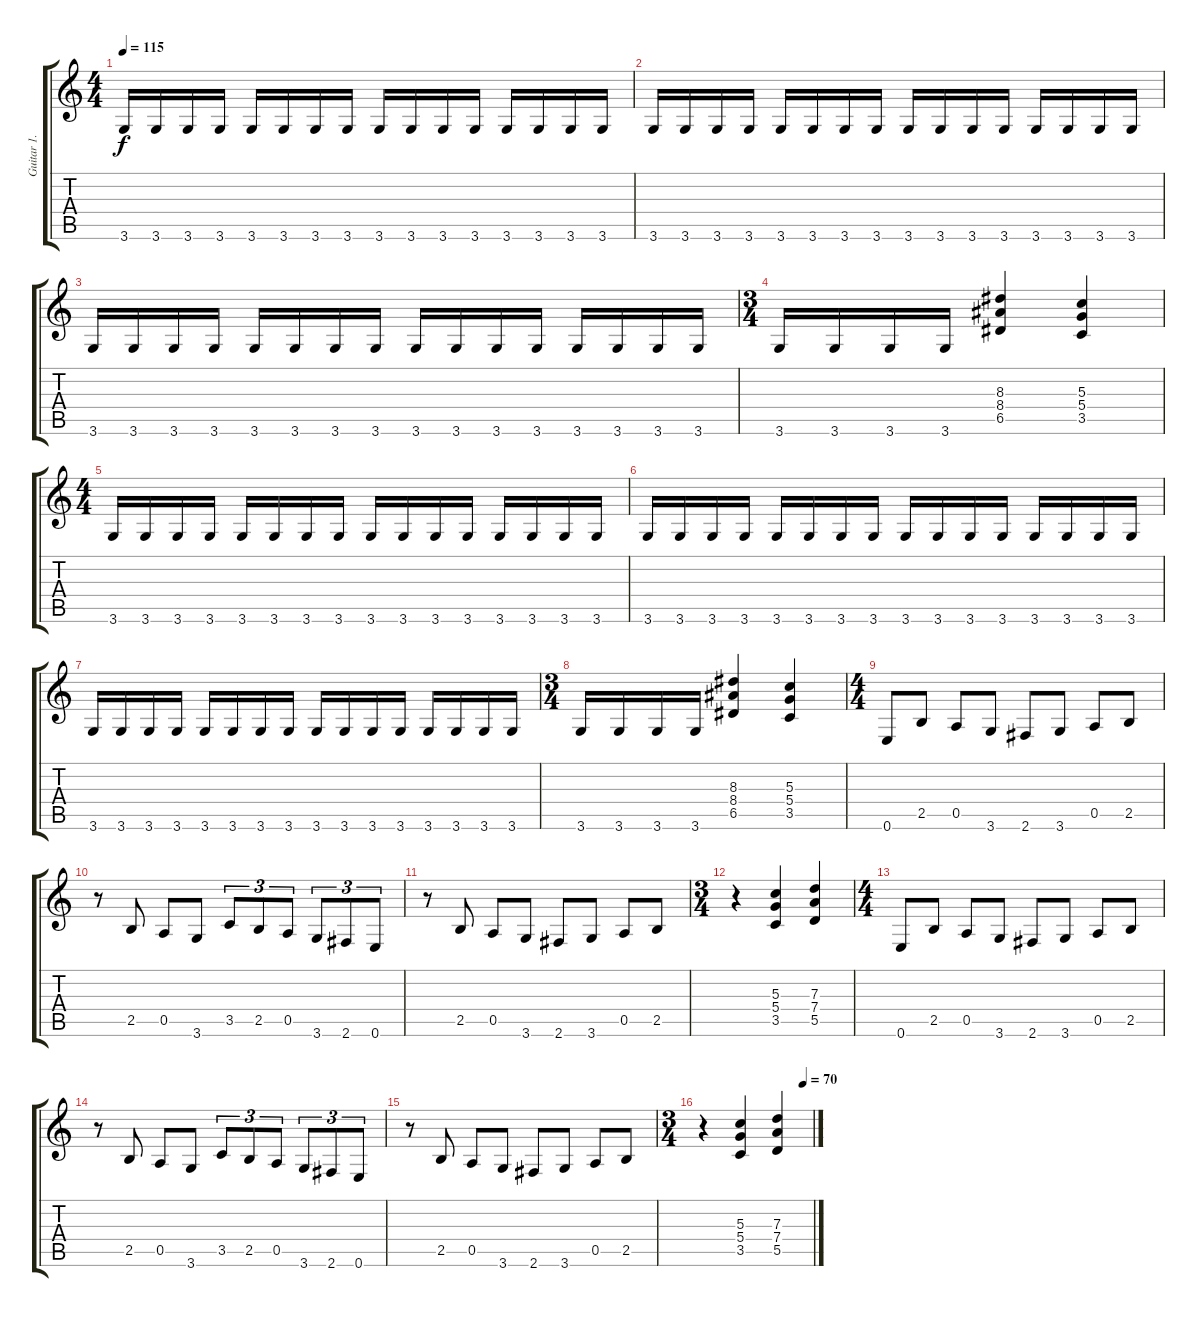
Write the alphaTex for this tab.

\track ("Guitar 1." "Guitar 1.") {instrument overdrivenguitar}
\staff {score tabs}
\tuning (E4 B3 G3 D3 A2 E2) {hide}
\ts (4 4)
\tempo 115
\clef g2
\ks c
3.6.16{dy f} 3.6.16 3.6.16 3.6.16 3.6.16 3.6.16 3.6.16 3.6.16 3.6.16 3.6.16 3.6.16 3.6.16 3.6.16 3.6.16 3.6.16 3.6.16 |
3.6.16 3.6.16 3.6.16 3.6.16 3.6.16 3.6.16 3.6.16 3.6.16 3.6.16 3.6.16 3.6.16 3.6.16 3.6.16 3.6.16 3.6.16 3.6.16 |
3.6.16 3.6.16 3.6.16 3.6.16 3.6.16 3.6.16 3.6.16 3.6.16 3.6.16 3.6.16 3.6.16 3.6.16 3.6.16 3.6.16 3.6.16 3.6.16 |
\ts (3 4)
3.6.16 3.6.16 3.6.16 3.6.16 (8.3 8.4 6.5).4 (5.3 5.4 3.5).4 |
\ts (4 4)
3.6.16 3.6.16 3.6.16 3.6.16 3.6.16 3.6.16 3.6.16 3.6.16 3.6.16 3.6.16 3.6.16 3.6.16 3.6.16 3.6.16 3.6.16 3.6.16 |
3.6.16 3.6.16 3.6.16 3.6.16 3.6.16 3.6.16 3.6.16 3.6.16 3.6.16 3.6.16 3.6.16 3.6.16 3.6.16 3.6.16 3.6.16 3.6.16 |
3.6.16 3.6.16 3.6.16 3.6.16 3.6.16 3.6.16 3.6.16 3.6.16 3.6.16 3.6.16 3.6.16 3.6.16 3.6.16 3.6.16 3.6.16 3.6.16 |
\ts (3 4)
3.6.16 3.6.16 3.6.16 3.6.16 (8.3 8.4 6.5).4 (5.3 5.4 3.5).4 |
\ts (4 4)
0.6.8 2.5.8 0.5.8 3.6.8 2.6.8 3.6.8 0.5.8 2.5.8 |
r.8 2.5.8 0.5.8 3.6.8 3.5.8{tu (3 2)} 2.5.8{tu (3 2)} 0.5.8{tu (3 2)} 3.6.8{tu (3 2)} 2.6.8{tu (3 2)} 0.6.8{tu (3 2)} |
r.8 2.5.8 0.5.8 3.6.8 2.6.8 3.6.8 0.5.8 2.5.8 |
\ts (3 4)
r.4 (5.3 5.4 3.5).4 (7.3 7.4 5.5).4 |
\ts (4 4)
0.6.8 2.5.8 0.5.8 3.6.8 2.6.8 3.6.8 0.5.8 2.5.8 |
r.8 2.5.8 0.5.8 3.6.8 3.5.8{tu (3 2)} 2.5.8{tu (3 2)} 0.5.8{tu (3 2)} 3.6.8{tu (3 2)} 2.6.8{tu (3 2)} 0.6.8{tu (3 2)} |
r.8 2.5.8 0.5.8 3.6.8 2.6.8 3.6.8 0.5.8 2.5.8 |
\ts (3 4)
\tempo (70 0.9166666666666666)
r.4 (5.3 5.4 3.5).4 (7.3 7.4 5.5).4
